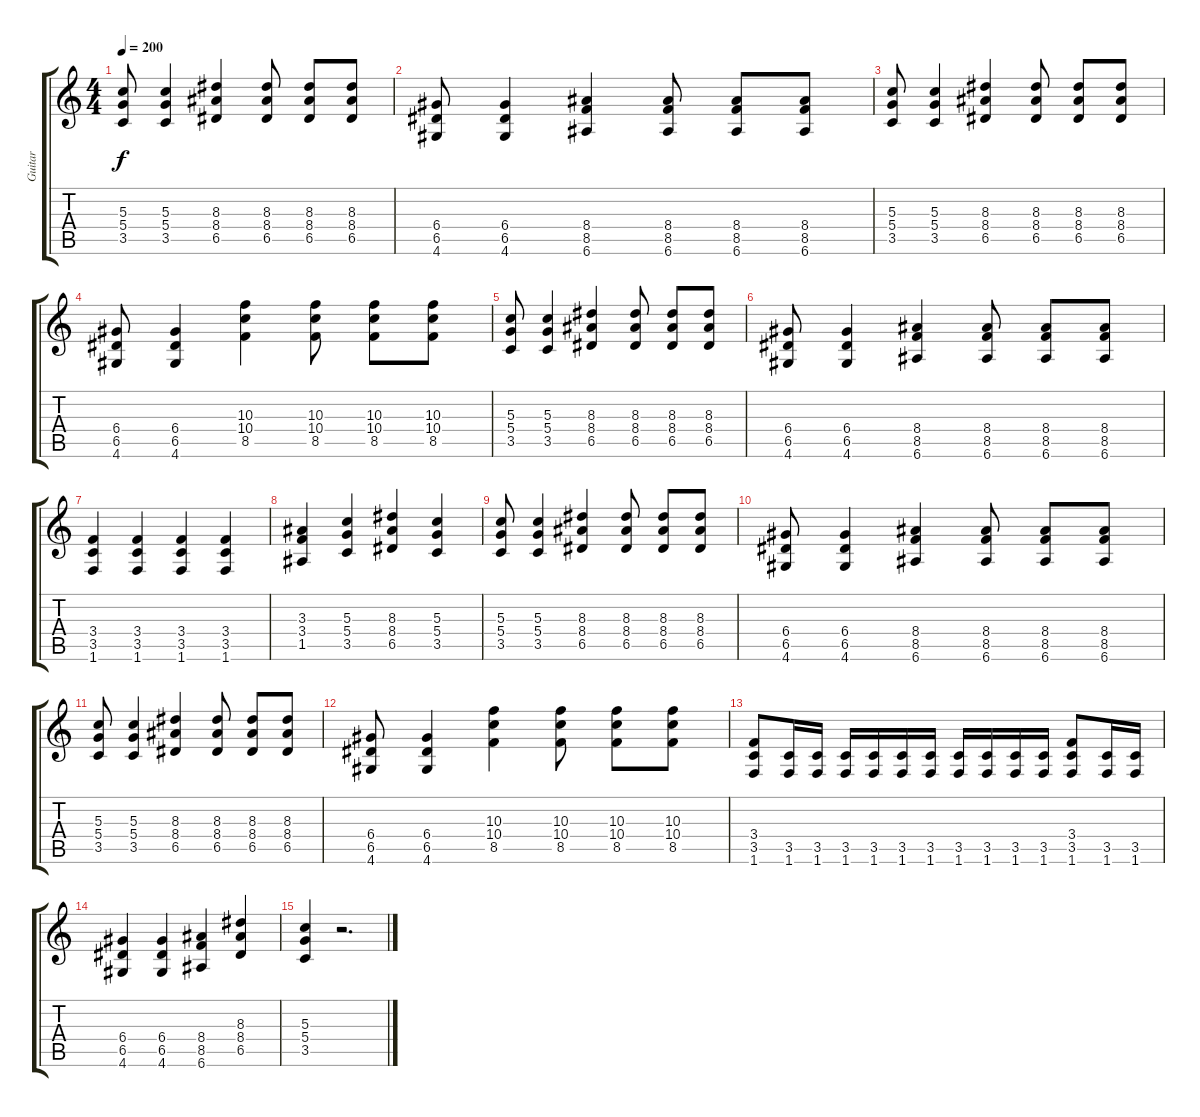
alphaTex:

\track ("Guitar" "Guitar") {instrument distortionguitar}
\staff {score tabs}
\tuning (E4 B3 G3 D3 A2 E2) {hide}
\ts (4 4)
\tempo 200
\clef g2
\ks c
(5.3 5.4 3.5).8{dy f} (5.3 5.4 3.5).4 (8.3 8.4 6.5).4 (8.3 8.4 6.5).8 (8.3 8.4 6.5).8 (8.3 8.4 6.5).8 |
(6.4 6.5 4.6).8 (6.4 6.5 4.6).4 (8.4 8.5 6.6).4 (8.4 8.5 6.6).8 (8.4 8.5 6.6).8 (8.4 8.5 6.6).8 |
(5.3 5.4 3.5).8 (5.3 5.4 3.5).4 (8.3 8.4 6.5).4 (8.3 8.4 6.5).8 (8.3 8.4 6.5).8 (8.3 8.4 6.5).8 |
(6.4 6.5 4.6).8 (6.4 6.5 4.6).4 (10.3 10.4 8.5).4 (10.3 10.4 8.5).8 (10.3 10.4 8.5).8 (10.3 10.4 8.5).8 |
(5.3 5.4 3.5).8 (5.3 5.4 3.5).4 (8.3 8.4 6.5).4 (8.3 8.4 6.5).8 (8.3 8.4 6.5).8 (8.3 8.4 6.5).8 |
(6.4 6.5 4.6).8 (6.4 6.5 4.6).4 (8.4 8.5 6.6).4 (8.4 8.5 6.6).8 (8.4 8.5 6.6).8 (8.4 8.5 6.6).8 |
(3.4 3.5 1.6).4 (3.4 3.5 1.6).4 (3.4 3.5 1.6).4 (3.4 3.5 1.6).4 |
(3.3 3.4 1.5).4 (5.3 5.4 3.5).4 (8.3 8.4 6.5).4 (5.3 5.4 3.5).4 |
(5.3 5.4 3.5).8 (5.3 5.4 3.5).4 (8.3 8.4 6.5).4 (8.3 8.4 6.5).8 (8.3 8.4 6.5).8 (8.3 8.4 6.5).8 |
(6.4 6.5 4.6).8 (6.4 6.5 4.6).4 (8.4 8.5 6.6).4 (8.4 8.5 6.6).8 (8.4 8.5 6.6).8 (8.4 8.5 6.6).8 |
(5.3 5.4 3.5).8 (5.3 5.4 3.5).4 (8.3 8.4 6.5).4 (8.3 8.4 6.5).8 (8.3 8.4 6.5).8 (8.3 8.4 6.5).8 |
(6.4 6.5 4.6).8 (6.4 6.5 4.6).4 (10.3 10.4 8.5).4 (10.3 10.4 8.5).8 (10.3 10.4 8.5).8 (10.3 10.4 8.5).8 |
(3.4 3.5 1.6).8 (3.5 1.6).16 (3.5 1.6).16 (3.5 1.6).16 (3.5 1.6).16 (3.5 1.6).16 (3.5 1.6).16 (3.5 1.6).16 (3.5 1.6).16 (3.5 1.6).16 (3.5 1.6).16 (3.4 3.5 1.6).8 (3.5 1.6).16 (3.5 1.6).16 |
(6.4 6.5 4.6).4 (6.4 6.5 4.6).4 (8.4 8.5 6.6).4 (8.3 8.4 6.5).4 |
(5.3 5.4 3.5).4 r.2{d}
